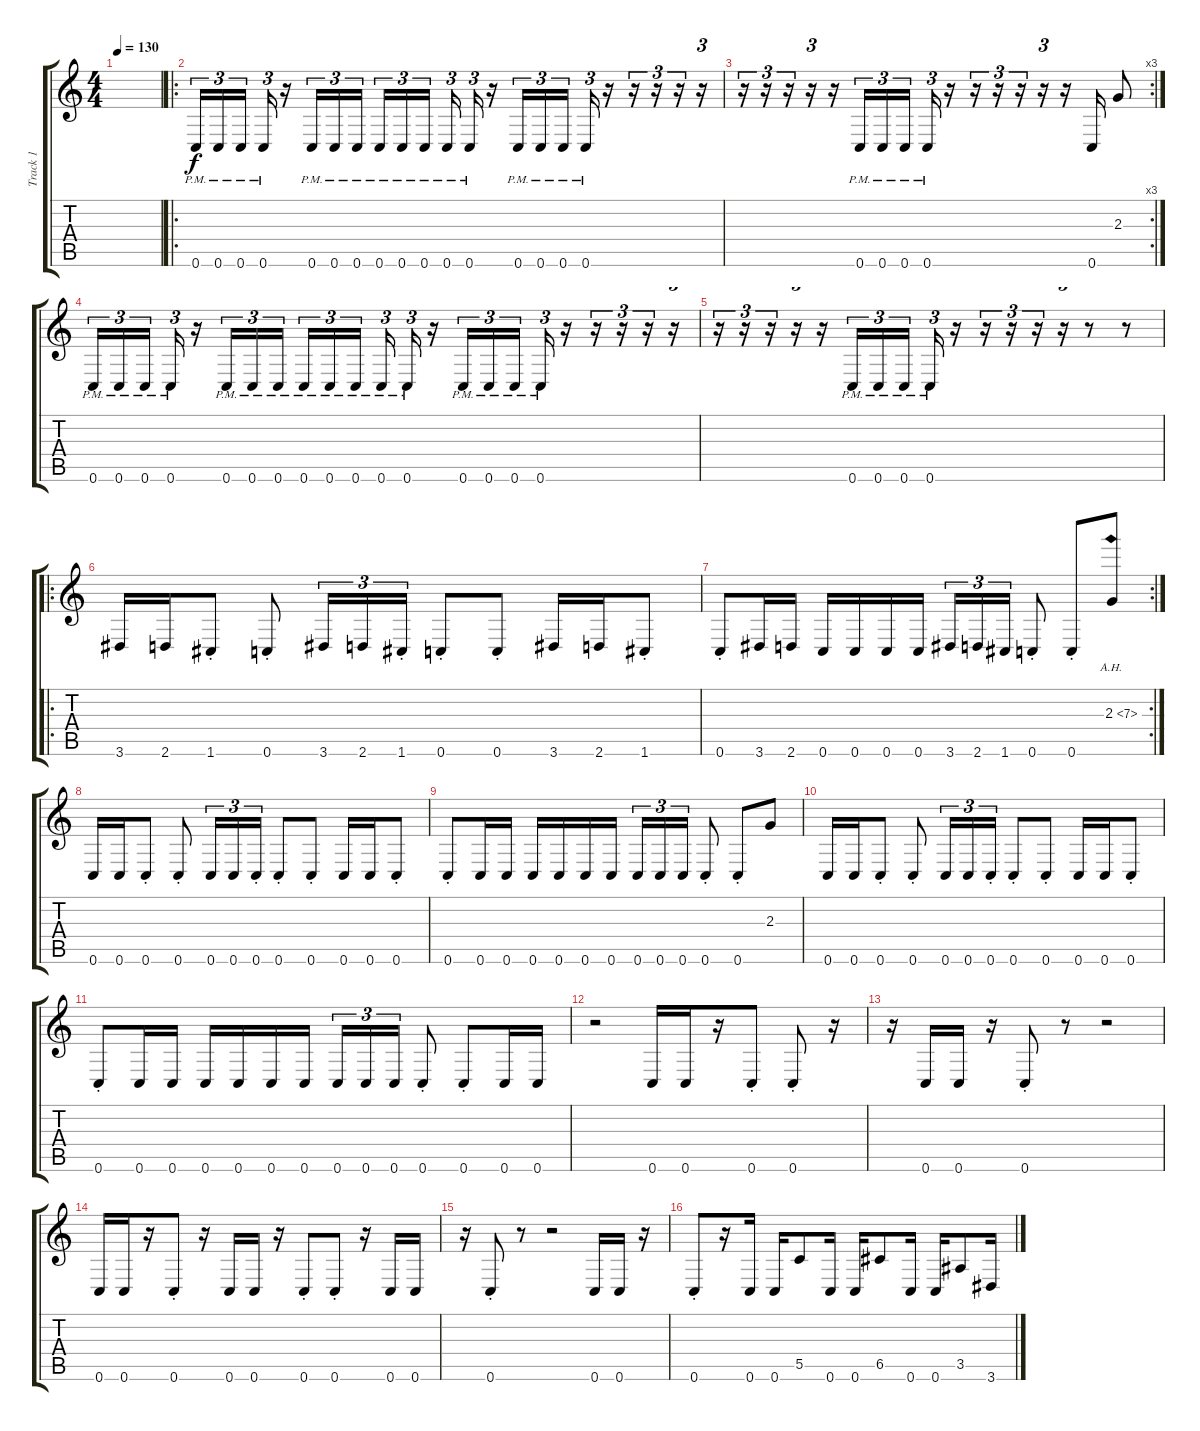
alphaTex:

\track ("Track 1" "Track 1") {instrument distortionguitar}
\staff {score tabs}
\tuning (D4 A3 F3 C3 G2 C2) {hide}
\ts (4 4)
\tempo 130
\clef g2
\ks c
|
\ro
0.6{pm}.16{tu (3 2)} 0.6{pm}.16{tu (3 2)} 0.6{pm}.16{tu (3 2) beam splitsecondary} 0.6{pm}.16{tu (3 2)} r.16 0.6{pm}.16{tu (3 2)} 0.6{pm}.16{tu (3 2)} 0.6{pm}.16{tu (3 2) beam splitsecondary} 0.6{pm}.16{tu (3 2)} 0.6{pm}.16{tu (3 2)} 0.6{pm}.16{tu (3 2) beam splitsecondary} 0.6{pm}.16{tu (3 2)} 0.6{pm}.16{tu (3 2)} r.16 0.6{pm}.16{tu (3 2)} 0.6{pm}.16{tu (3 2)} 0.6{pm}.16{tu (3 2)} 0.6{pm}.16{tu (3 2)} r.16 r.16{tu (3 2)} r.16{tu (3 2)} r.16{tu (3 2)} r.16{tu (3 2)} |
\rc 3
r.16{tu (3 2)} r.16{tu (3 2)} r.16{tu (3 2)} r.16{tu (3 2)} r.16 0.6{pm}.16{tu (3 2)} 0.6{pm}.16{tu (3 2)} 0.6{pm}.16{tu (3 2) beam splitsecondary} 0.6{pm}.16{tu (3 2)} r.16 r.16{tu (3 2)} r.16{tu (3 2)} r.16{tu (3 2)} r.16{tu (3 2)} r.16 0.6.16 2.3.8 |
0.6{pm}.16{tu (3 2)} 0.6{pm}.16{tu (3 2)} 0.6{pm}.16{tu (3 2) beam splitsecondary} 0.6{pm}.16{tu (3 2)} r.16 0.6{pm}.16{tu (3 2)} 0.6{pm}.16{tu (3 2)} 0.6{pm}.16{tu (3 2) beam splitsecondary} 0.6{pm}.16{tu (3 2)} 0.6{pm}.16{tu (3 2)} 0.6{pm}.16{tu (3 2) beam splitsecondary} 0.6{pm}.16{tu (3 2)} 0.6{pm}.16{tu (3 2)} r.16 0.6{pm}.16{tu (3 2)} 0.6{pm}.16{tu (3 2)} 0.6{pm}.16{tu (3 2)} 0.6{pm}.16{tu (3 2)} r.16 r.16{tu (3 2)} r.16{tu (3 2)} r.16{tu (3 2)} r.16{tu (3 2)} |
r.16{tu (3 2)} r.16{tu (3 2)} r.16{tu (3 2)} r.16{tu (3 2)} r.16 0.6{pm}.16{tu (3 2)} 0.6{pm}.16{tu (3 2)} 0.6{pm}.16{tu (3 2) beam splitsecondary} 0.6{pm}.16{tu (3 2)} r.16 r.16{tu (3 2)} r.16{tu (3 2)} r.16{tu (3 2)} r.16{tu (3 2)} r.8 r.8 |
\ro
3.6.16 2.6.16 1.6{st}.8 0.6{st}.8 3.6.16{tu (3 2)} 2.6.16{tu (3 2)} 1.6{st}.16{tu (3 2)} 0.6{st}.8 0.6{st}.8 3.6.16 2.6.16 1.6{st}.8 |
\rc 2
0.6{st}.8 3.6.16 2.6.16 0.6.16 0.6.16 0.6.16 0.6.16 3.6.16{tu (3 2)} 2.6.16{tu (3 2)} 1.6.16{tu (3 2)} 0.6{st}.8 0.6{st}.8 2.3{ah 5}.8 |
0.6.16 0.6.16 0.6{st}.8 0.6{st}.8 0.6.16{tu (3 2)} 0.6.16{tu (3 2)} 0.6{st}.16{tu (3 2)} 0.6{st}.8 0.6{st}.8 0.6.16 0.6.16 0.6{st}.8 |
0.6{st}.8 0.6.16 0.6.16 0.6.16 0.6.16 0.6.16 0.6.16 0.6.16{tu (3 2)} 0.6.16{tu (3 2)} 0.6.16{tu (3 2)} 0.6{st}.8 0.6{st}.8 2.3.8 |
0.6.16 0.6.16 0.6{st}.8 0.6{st}.8 0.6.16{tu (3 2)} 0.6.16{tu (3 2)} 0.6{st}.16{tu (3 2)} 0.6{st}.8 0.6{st}.8 0.6.16 0.6.16 0.6{st}.8 |
0.6{st}.8 0.6.16 0.6.16 0.6.16 0.6.16 0.6.16 0.6.16 0.6.16{tu (3 2)} 0.6.16{tu (3 2)} 0.6.16{tu (3 2)} 0.6{st}.8 0.6{st}.8 0.6.16 0.6.16 |
r.2 0.6.16 0.6.16 r.16 0.6{st}.8 0.6{st}.8 r.16 |
r.16 0.6.16 0.6.16 r.16 0.6{st}.8 r.8 r.2 |
0.6.16 0.6.16 r.16 0.6{st}.8 r.16 0.6.16 0.6.16 r.16 0.6{st}.8 0.6{st}.8 r.16 0.6.16 0.6.16 |
r.16 0.6{st}.8 r.8 r.2 0.6.16 0.6.16 r.16 |
0.6{st}.8 r.16 0.6.16 0.6.16 5.5.8 0.6.16 0.6.16 6.5.8 0.6.16 0.6.16 3.5.8 3.6.16
